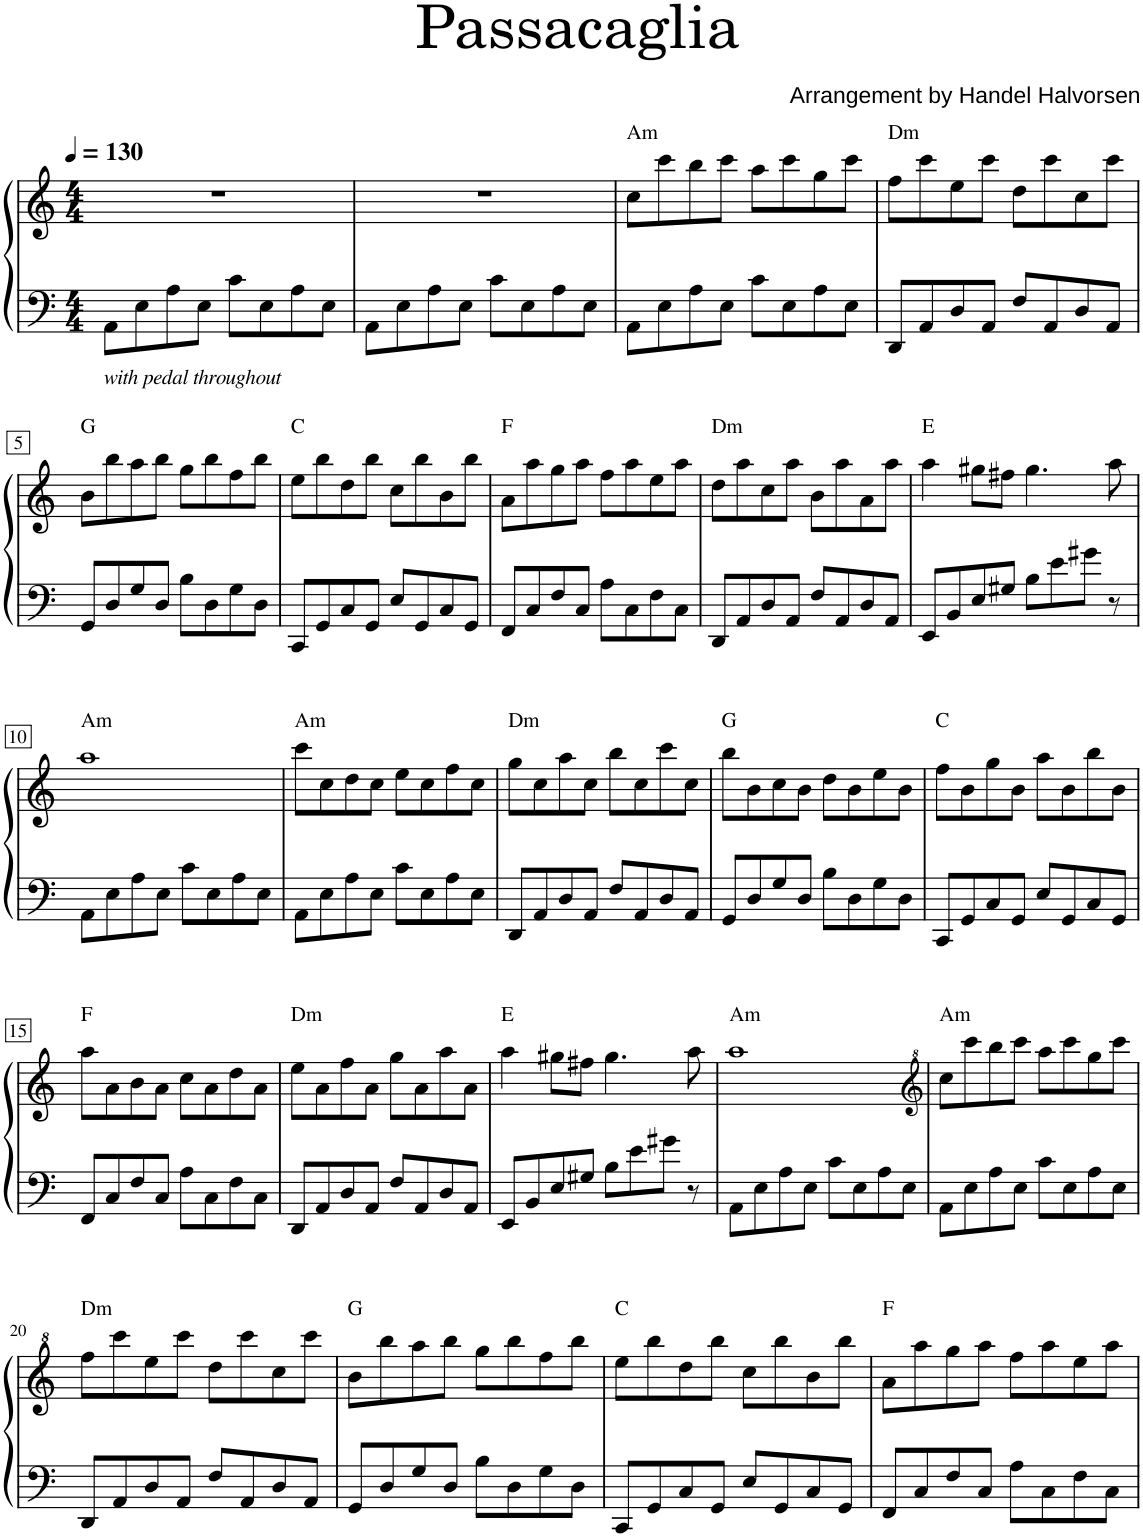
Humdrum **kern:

**kern	**kern
*part1	*part1
*staff2	*staff1
*I"Piano	*
*I'Pno.	*
*clefF4	*clefG2
*k[]	*k[]
*M4/4	*M4/4
*MM130	*MM130
=1	=1
!LO:TX:b:i:t=with pedal throughout	!
8AA\L	1r
8E\	.
8A\	.
8E\J	.
8c\L	.
8E\	.
8A\	.
8E\J	.
=2	=2
8AA\L	1r
8E\	.
8A\	.
8E\J	.
8c\L	.
8E\	.
8A\	.
8E\J	.
=3	=3
!	!LO:TX:a:t=Am
8AA\L	8cc\L
8E\	8ccc\
8A\	8bb\
8E\J	8ccc\J
8c\L	8aa\L
8E\	8ccc\
8A\	8gg\
8E\J	8ccc\J
=4	=4
!	!LO:TX:a:t=Dm
8DD/L	8ff\L
8AA/	8ccc\
8D/	8ee\
8AA/J	8ccc\J
8F/L	8dd\L
8AA/	8ccc\
8D/	8cc\
8AA/J	8ccc\J
!!LO:LB:g=z
=5	=5
!	!LO:TX:a:t=G
8GG/L	8b\L
8D/	8bb\
8G/	8aa\
8D/J	8bb\J
8B\L	8gg\L
8D\	8bb\
8G\	8ff\
8D\J	8bb\J
=6	=6
!	!LO:TX:a:t=C
8CC/L	8ee\L
8GG/	8bb\
8C/	8dd\
8GG/J	8bb\J
8E/L	8cc\L
8GG/	8bb\
8C/	8b\
8GG/J	8bb\J
=7	=7
!	!LO:TX:a:t=F
8FF/L	8a\L
8C/	8aa\
8F/	8gg\
8C/J	8aa\J
8A\L	8ff\L
8C\	8aa\
8F\	8ee\
8C\J	8aa\J
=8	=8
!	!LO:TX:a:t=Dm
8DD/L	8dd\L
8AA/	8aa\
8D/	8cc\
8AA/J	8aa\J
8F/L	8b\L
8AA/	8aa\
8D/	8a\
8AA/J	8aa\J
=9	=9
!	!LO:TX:a:t=E
8EE/L	4aa\
8BB/	.
8E/	8gg#X\L
8G#X/J	8ff#X\J
8B\L	4.gg#\
8e\	.
8g#X\J	.
8r	8aa\
!!LO:LB:g=z
=10	=10
!	!LO:TX:a:t=Am
8AA\L	1aa
8E\	.
8A\	.
8E\J	.
8c\L	.
8E\	.
8A\	.
8E\J	.
=11	=11
!	!LO:TX:a:t=Am
8AA\L	8ccc\L
8E\	8cc\
8A\	8dd\
8E\J	8cc\J
8c\L	8ee\L
8E\	8cc\
8A\	8ff\
8E\J	8cc\J
=12	=12
!	!LO:TX:a:t=Dm
8DD/L	8gg\L
8AA/	8cc\
8D/	8aa\
8AA/J	8cc\J
8F/L	8bb\L
8AA/	8cc\
8D/	8ccc\
8AA/J	8cc\J
=13	=13
!	!LO:TX:a:t=G
8GG/L	8bb\L
8D/	8b\
8G/	8cc\
8D/J	8b\J
8B\L	8dd\L
8D\	8b\
8G\	8ee\
8D\J	8b\J
=14	=14
!	!LO:TX:a:t=C
8CC/L	8ff\L
8GG/	8b\
8C/	8gg\
8GG/J	8b\J
8E/L	8aa\L
8GG/	8b\
8C/	8bb\
8GG/J	8b\J
!!LO:LB:g=z
=15	=15
!	!LO:TX:a:t=F
8FF/L	8aa\L
8C/	8a\
8F/	8b\
8C/J	8a\J
8A\L	8cc\L
8C\	8a\
8F\	8dd\
8C\J	8a\J
=16	=16
!	!LO:TX:a:t=Dm
8DD/L	8ee\L
8AA/	8a\
8D/	8ff\
8AA/J	8a\J
8F/L	8gg\L
8AA/	8a\
8D/	8aa\
8AA/J	8a\J
=17	=17
!	!LO:TX:a:t=E
8EE/L	4aa\
8BB/	.
8E/	8gg#X\L
8G#X/J	8ff#X\J
8B\L	4.gg#\
8e\	.
8g#X\J	.
8r	8aa\
=18	=18
!	!LO:TX:a:t=Am
8AA\L	1aa
8E\	.
8A\	.
8E\J	.
8c\L	.
8E\	.
8A\	.
8E\J	.
=19	=19
*	*clefG^2
!	!LO:TX:a:t=Am
8AA\L	8ccc\L
8E\	8cccc\
8A\	8bbb\
8E\J	8cccc\J
8c\L	8aaa\L
8E\	8cccc\
8A\	8ggg\
8E\J	8cccc\J
!!LO:LB:g=z
=20	=20
!	!LO:TX:a:t=Dm
8DD/L	8fff\L
8AA/	8cccc\
8D/	8eee\
8AA/J	8cccc\J
8F/L	8ddd\L
8AA/	8cccc\
8D/	8ccc\
8AA/J	8cccc\J
=21	=21
!	!LO:TX:a:t=G
8GG/L	8bb\L
8D/	8bbb\
8G/	8aaa\
8D/J	8bbb\J
8B\L	8ggg\L
8D\	8bbb\
8G\	8fff\
8D\J	8bbb\J
=22	=22
!	!LO:TX:a:t=C
8CC/L	8eee\L
8GG/	8bbb\
8C/	8ddd\
8GG/J	8bbb\J
8E/L	8ccc\L
8GG/	8bbb\
8C/	8bb\
8GG/J	8bbb\J
=23	=23
!	!LO:TX:a:t=F
8FF/L	8aa\L
8C/	8aaa\
8F/	8ggg\
8C/J	8aaa\J
8A\L	8fff\L
8C\	8aaa\
8F\	8eee\
8C\J	8aaa\J
=	=
*-	*-
